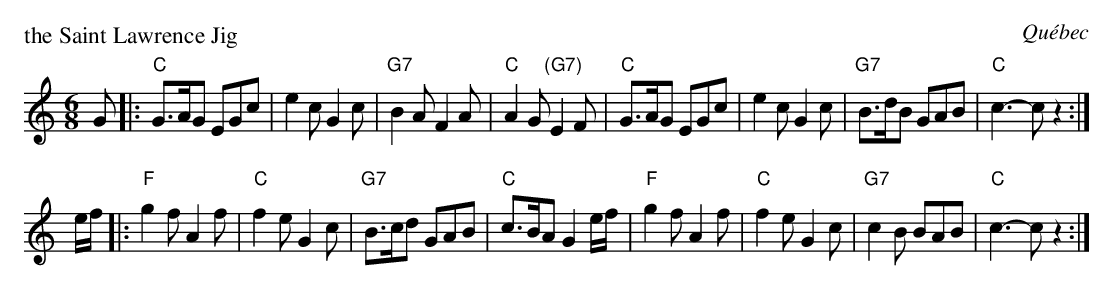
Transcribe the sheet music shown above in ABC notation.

X:1
P: the Saint Lawrence Jig
O: Qu\'ebec
M: 6/8
L: 1/8
K: C
G |: "C"G>AG EGc | e2c G2c | "G7"B2A F2A | "C"A2G "(G7)"E2F \
| "C"G>AG EGc | e2c G2c | "G7"B>dB GAB | "C"c3- cz2 :|
e/f/ \
|: "F"g2f A2f | "C"f2e G2c | "G7"B>cd GAB | "C"c>BA G2e/f/ \
| "F"g2f A2f | "C"f2e G2c | "G7"c2B BAB | "C"c3- cz2 :|
